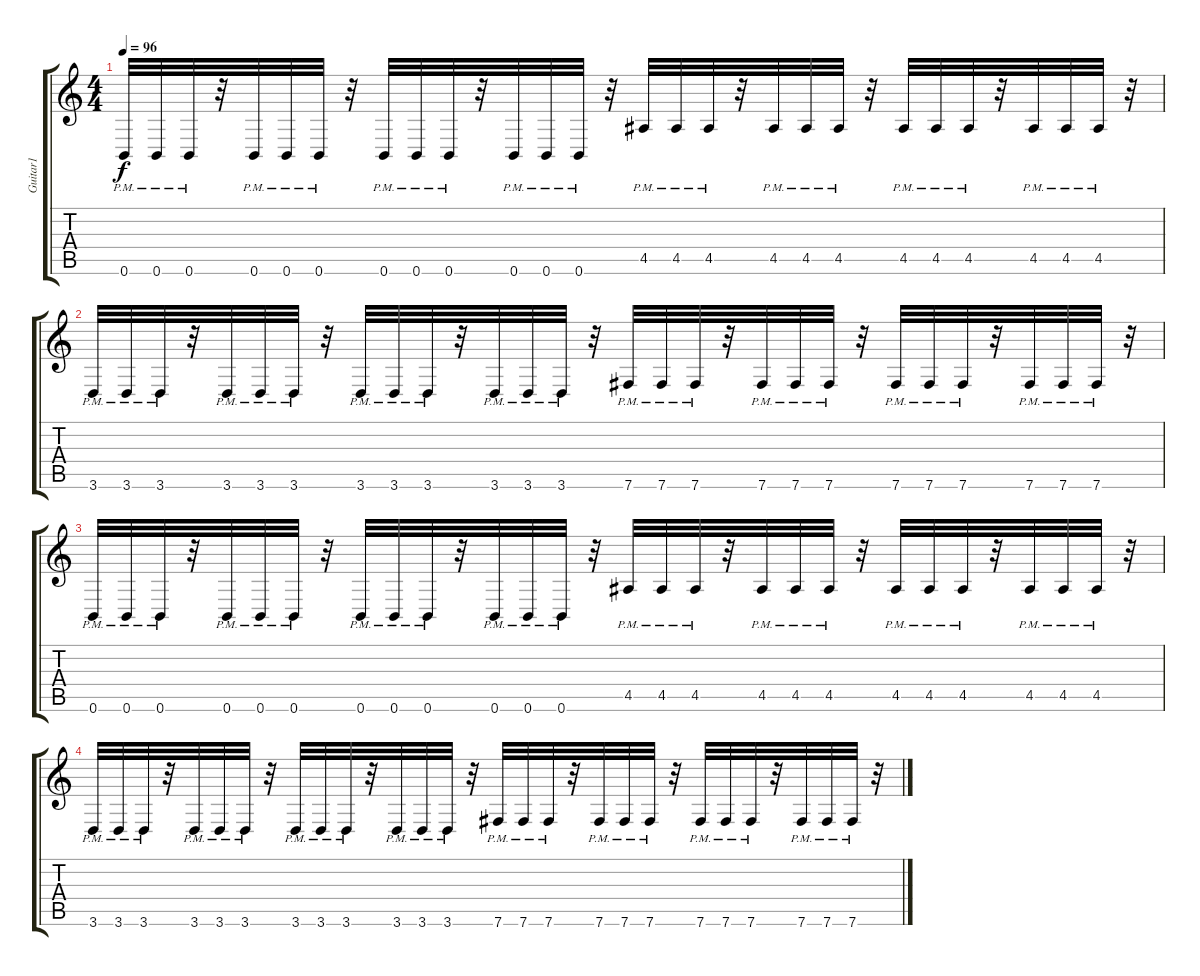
\track ("Guitar1" "Guitar1") {instrument distortionguitar}
\staff {score tabs}
\tuning (Db4 Ab3 E3 B2 Gb2 B1) {hide}
\ts (4 4)
\tempo 96
\clef g2
\ks c
0.6{pm}.32{dy f} 0.6{pm}.32 0.6{pm}.32 r.32 0.6{pm}.32 0.6{pm}.32 0.6{pm}.32 r.32 0.6{pm}.32 0.6{pm}.32 0.6{pm}.32 r.32 0.6{pm}.32 0.6{pm}.32 0.6{pm}.32 r.32 4.5{pm}.32 4.5{pm}.32 4.5{pm}.32 r.32 4.5{pm}.32 4.5{pm}.32 4.5{pm}.32 r.32 4.5{pm}.32 4.5{pm}.32 4.5{pm}.32 r.32 4.5{pm}.32 4.5{pm}.32 4.5{pm}.32 r.32 |
3.6{pm}.32 3.6{pm}.32 3.6{pm}.32 r.32 3.6{pm}.32 3.6{pm}.32 3.6{pm}.32 r.32 3.6{pm}.32 3.6{pm}.32 3.6{pm}.32 r.32 3.6{pm}.32 3.6{pm}.32 3.6{pm}.32 r.32 7.6{pm}.32 7.6{pm}.32 7.6{pm}.32 r.32 7.6{pm}.32 7.6{pm}.32 7.6{pm}.32 r.32 7.6{pm}.32 7.6{pm}.32 7.6{pm}.32 r.32 7.6{pm}.32 7.6{pm}.32 7.6{pm}.32 r.32 |
0.6{pm}.32 0.6{pm}.32 0.6{pm}.32 r.32 0.6{pm}.32 0.6{pm}.32 0.6{pm}.32 r.32 0.6{pm}.32 0.6{pm}.32 0.6{pm}.32 r.32 0.6{pm}.32 0.6{pm}.32 0.6{pm}.32 r.32 4.5{pm}.32 4.5{pm}.32 4.5{pm}.32 r.32 4.5{pm}.32 4.5{pm}.32 4.5{pm}.32 r.32 4.5{pm}.32 4.5{pm}.32 4.5{pm}.32 r.32 4.5{pm}.32 4.5{pm}.32 4.5{pm}.32 r.32 |
3.6{pm}.32 3.6{pm}.32 3.6{pm}.32 r.32 3.6{pm}.32 3.6{pm}.32 3.6{pm}.32 r.32 3.6{pm}.32 3.6{pm}.32 3.6{pm}.32 r.32 3.6{pm}.32 3.6{pm}.32 3.6{pm}.32 r.32 7.6{pm}.32 7.6{pm}.32 7.6{pm}.32 r.32 7.6{pm}.32 7.6{pm}.32 7.6{pm}.32 r.32 7.6{pm}.32 7.6{pm}.32 7.6{pm}.32 r.32 7.6{pm}.32 7.6{pm}.32 7.6{pm}.32 r.32
